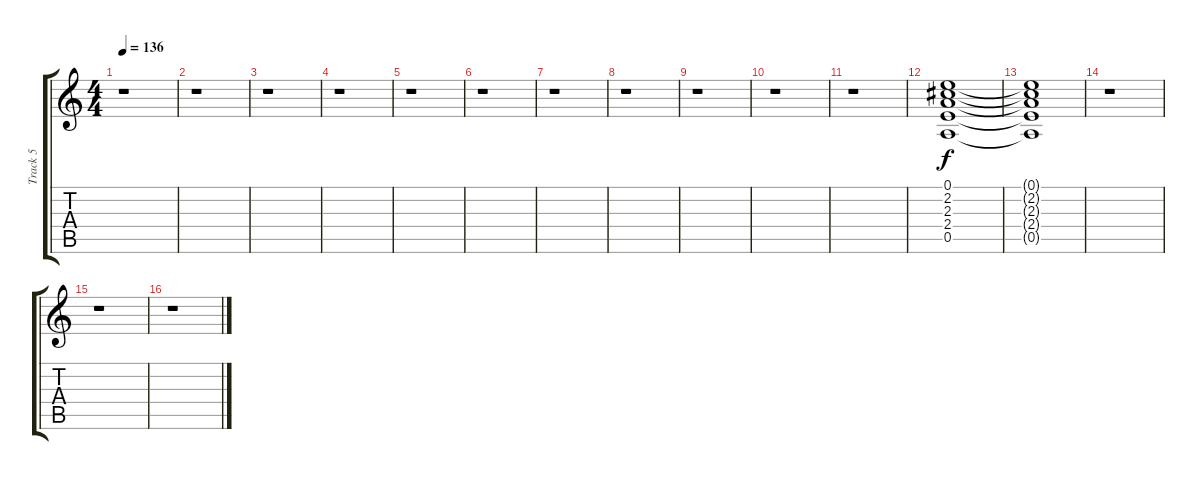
\track ("Track 5" "Track 5") {instrument distortionguitar}
\staff {score tabs}
\tuning (E4 B3 G3 D3 A2 E2) {hide}
\ts (4 4)
\tempo 136
\clef g2
\ks c
r.1{dy f} |
r.1 |
r.1 |
r.1 |
r.1 |
r.1 |
r.1 |
r.1 |
r.1 |
r.1 |
r.1 |
(0.1 2.2 2.3 2.4 0.5).1 |
(0.1{t} 2.2{t} 2.3{t} 2.4{t} 0.5{t}).1 |
r.1 |
r.1 |
r.1
